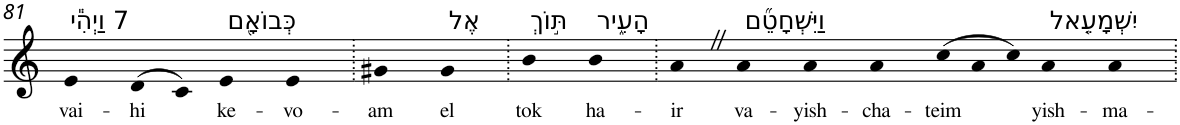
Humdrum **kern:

**kern	**text
*part1	*part1
*staff1	*staff1
*I"Piano	*
*I'Pno	*
!!LO:PB:g=z
*clefG2	*
*k[]	*
=81	=81
!LO:TX:a:t=7 וַיְהִ֕י	!
!	!LO:LY:b
4e	vai-
!	!LO:LY:b
(>8d	-hi
8c)	.
!LO:TX:a:t=כְּבוֹאָ֖ם	!
!	!LO:LY:b
4e	ke-
!	!LO:LY:b
4e	-vo-
=82.	=82.
!	!LO:LY:b
4g#X	-am
!LO:TX:a:t=אֶל	!
!	!LO:LY:b
4g#	el
=83.	=83.
!LO:TX:a:t=תּ֣וֹךְ	!
!	!LO:LY:b
4b	tok
!LO:TX:a:t=הָעִ֑יר	!
!	!LO:LY:b
4b	ha-
=84.	=84.
!	!LO:LY:b
4aZ	-ir
!LO:TX:a:t=וַיִּשְׁחָטֵ֞ם	!
!	!LO:LY:b
4a	va-
!	!LO:LY:b
4a	-yish-
!	!LO:LY:b
4a	-cha-
*Xtuplet	*
!	!LO:LY:b
(>12cc	-teim
12a	.
12cc)	.
!LO:TX:a:t=יִשְׁמָעֵ֤אל	!
!	!LO:LY:b
4a	yish-
!	!LO:LY:b
4a	-ma-
=.	=.
*-	*-
